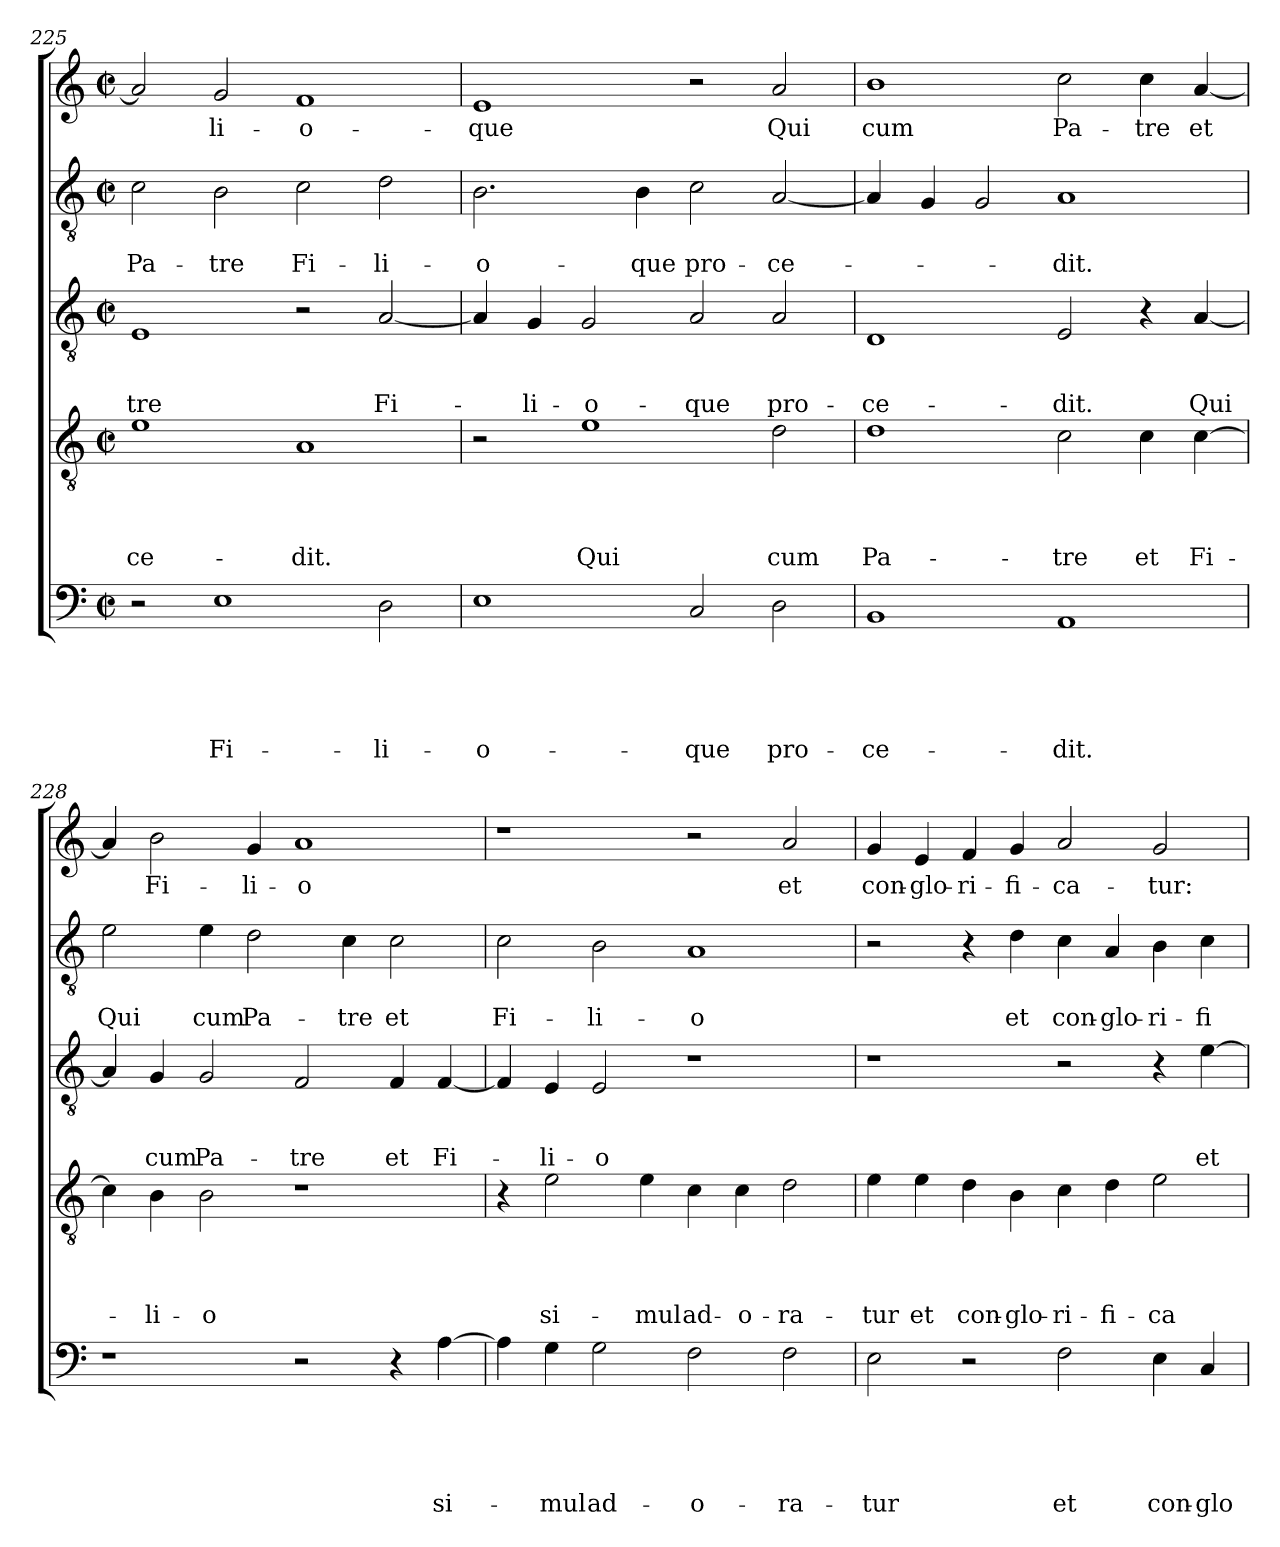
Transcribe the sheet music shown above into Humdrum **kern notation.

**kern	**text	**text	**text	**text	**text	**kern	**text	**text	**text	**text	**kern	**text	**text	**text	**kern	**text	**text	**kern	**text
*part5	*part5	*part5	*part5	*part5	*part5	*part4	*part4	*part4	*part4	*part4	*part3	*part3	*part3	*part3	*part2	*part2	*part2	*part1	*part1
*staff5	*staff5	*staff5	*staff5	*staff5	*staff5	*staff4	*staff4	*staff4	*staff4	*staff4	*staff3	*staff3	*staff3	*staff3	*staff2	*staff2	*staff2	*staff1	*staff1
*clefF4	*	*	*	*	*	*clefGv2	*	*	*	*	*clefGv2	*	*	*	*clefGv2	*	*	*clefG2	*
*k[]	*	*	*	*	*	*k[]	*	*	*	*	*k[]	*	*	*	*k[]	*	*	*k[]	*
*C:	*	*	*	*	*	*C:	*	*	*	*	*C:	*	*	*	*C:	*	*	*C:	*
*M2/2	*	*	*	*	*	*M2/2	*	*	*	*	*M2/2	*	*	*	*M2/2	*	*	*M2/2	*
*met(c|)	*	*	*	*	*	*met(c|)	*	*	*	*	*met(c|)	*	*	*	*met(c|)	*	*	*met(c|)	*
=225	=225	=225	=225	=225	=225	=225	=225	=225	=225	=225	=225	=225	=225	=225	=225	=225	=225	=225	=225
2r	.	.	.	.	.	1e	.	.	.	-ce-	1E	.	.	-tre	2c\	.	Pa-	2a/]	.
1E	.	.	.	.	Fi-	.	.	.	.	.	.	.	.	.	2B\	.	-tre	2g/	-li-
.	.	.	.	.	.	1A	.	.	.	-dit.	2r	.	.	.	2c\	.	Fi-	1f	-o-
2D\	.	.	.	.	-li-	.	.	.	.	.	[2A/	.	.	Fi-	2d\	.	-li-	.	.
=226	=226	=226	=226	=226	=226	=226	=226	=226	=226	=226	=226	=226	=226	=226	=226	=226	=226	=226	=226
1E	.	.	.	.	-o-	2r	.	.	.	.	4A/]	.	.	.	2.B\	.	-o-	1e	-que
.	.	.	.	.	.	.	.	.	.	.	4G/	.	.	-li-	.	.	.	.	.
.	.	.	.	.	.	1e	.	.	.	Qui	2G/	.	.	-o-	.	.	.	.	.
.	.	.	.	.	.	.	.	.	.	.	.	.	.	.	4B\	.	-que	.	.
2C/	.	.	.	.	-que	.	.	.	.	.	2A/	.	.	-que	2c\	.	pro-	2r	.
2D\	.	.	.	.	pro-	2d\	.	.	.	cum	2A/	.	.	pro-	[2A/	.	-ce-	2a/	Qui
=227	=227	=227	=227	=227	=227	=227	=227	=227	=227	=227	=227	=227	=227	=227	=227	=227	=227	=227	=227
1BB	.	.	.	.	-ce-	1d	.	.	.	Pa-	1D	.	.	-ce-	4A/]	.	.	1b	cum
.	.	.	.	.	.	.	.	.	.	.	.	.	.	.	4G/	.	.	.	.
.	.	.	.	.	.	.	.	.	.	.	.	.	.	.	2G/	.	.	.	.
1AA	.	.	.	.	-dit.	2c\	.	.	.	-tre	2E/	.	.	-dit.	1A	.	-dit.	2cc\	Pa-
.	.	.	.	.	.	4c\	.	.	.	et	4r	.	.	.	.	.	.	4cc\	-tre
.	.	.	.	.	.	[4c\	.	.	.	Fi-	[4A/	.	.	Qui	.	.	.	[4a/	et
!!LO:PB:g=z
=228	=228	=228	=228	=228	=228	=228	=228	=228	=228	=228	=228	=228	=228	=228	=228	=228	=228	=228	=228
1r	.	.	.	.	.	4c\]	.	.	.	.	4A/]	.	.	.	2e\	.	Qui	4a/]	.
.	.	.	.	.	.	4B\	.	.	.	-li-	4G/	.	.	cum	.	.	.	2b\	Fi-
.	.	.	.	.	.	2B\	.	.	.	-o	2G/	.	.	Pa-	4e\	.	cum	.	.
.	.	.	.	.	.	.	.	.	.	.	.	.	.	.	2d\	.	Pa-	4g/	-li-
2r	.	.	.	.	.	1r	.	.	.	.	2F/	.	.	-tre	.	.	.	1a	-o
.	.	.	.	.	.	.	.	.	.	.	.	.	.	.	4c\	.	-tre	.	.
4r	.	.	.	.	.	.	.	.	.	.	4F/	.	.	et	2c\	.	et	.	.
[4A\	.	.	.	.	si-	.	.	.	.	.	[4F/	.	.	Fi-	.	.	.	.	.
=229	=229	=229	=229	=229	=229	=229	=229	=229	=229	=229	=229	=229	=229	=229	=229	=229	=229	=229	=229
4A\]	.	.	.	.	.	4r	.	.	.	.	4F/]	.	.	.	2c\	.	Fi-	1r	.
4G\	.	.	.	.	-mul	2e\	.	.	.	si-	4E/	.	.	-li-	.	.	.	.	.
2G\	.	.	.	.	ad-	.	.	.	.	.	2E/	.	.	-o	2B\	.	-li-	.	.
.	.	.	.	.	.	4e\	.	.	.	-mul	.	.	.	.	.	.	.	.	.
2F\	.	.	.	.	-o-	4c\	.	.	.	ad-	1r	.	.	.	1A	.	-o	2r	.
.	.	.	.	.	.	4c\	.	.	.	-o-	.	.	.	.	.	.	.	.	.
2F\	.	.	.	.	-ra-	2d\	.	.	.	-ra-	.	.	.	.	.	.	.	2a/	et
=230	=230	=230	=230	=230	=230	=230	=230	=230	=230	=230	=230	=230	=230	=230	=230	=230	=230	=230	=230
2E\	.	.	.	.	-tur	4e\	.	.	.	-tur	1r	.	.	.	2r	.	.	4g/	con-
.	.	.	.	.	.	4e\	.	.	.	et	.	.	.	.	.	.	.	4e/	-glo-
2r	.	.	.	.	.	4d\	.	.	.	con-	.	.	.	.	4r	.	.	4f/	-ri-
.	.	.	.	.	.	4B\	.	.	.	-glo-	.	.	.	.	4d\	.	et	4g/	-fi-
2F\	.	.	.	.	et	4c\	.	.	.	-ri-	2r	.	.	.	4c\	.	con-	2a/	-ca-
.	.	.	.	.	.	4d\	.	.	.	-fi-	.	.	.	.	4A/	.	-glo-	.	.
4E\	.	.	.	.	con-	2e\	.	.	.	-ca-	4r	.	.	.	4B\	.	-ri-	2g/	-tur:
4C/	.	.	.	.	-glo-	.	.	.	.	.	[4e\	.	.	et	4c\	.	-fi-	.	.
=	=	=	=	=	=	=	=	=	=	=	=	=	=	=	=	=	=	=	=
*-	*-	*-	*-	*-	*-	*-	*-	*-	*-	*-	*-	*-	*-	*-	*-	*-	*-	*-	*-
